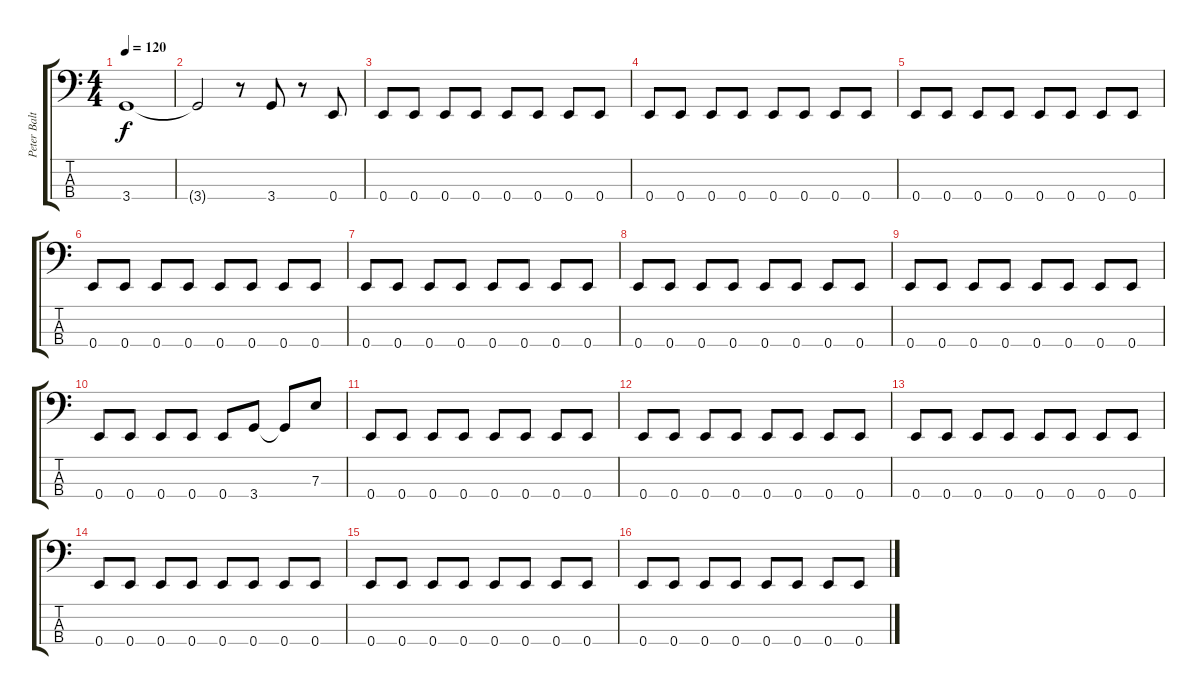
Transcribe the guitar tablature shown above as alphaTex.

\track ("Peter Baltes" "Peter Balt") {instrument electricbassfinger}
\staff {score tabs}
\tuning (G2 D2 A1 E1) {hide}
\ts (4 4)
\tempo 120
\clef f4
\ks c
3.4.1{dy f} |
3.4{t}.2 r.8 3.4.8 r.8 0.4.8 |
0.4.8 0.4.8 0.4.8 0.4.8 0.4.8 0.4.8 0.4.8 0.4.8 |
0.4.8 0.4.8 0.4.8 0.4.8 0.4.8 0.4.8 0.4.8 0.4.8 |
0.4.8 0.4.8 0.4.8 0.4.8 0.4.8 0.4.8 0.4.8 0.4.8 |
0.4.8 0.4.8 0.4.8 0.4.8 0.4.8 0.4.8 0.4.8 0.4.8 |
0.4.8 0.4.8 0.4.8 0.4.8 0.4.8 0.4.8 0.4.8 0.4.8 |
0.4.8 0.4.8 0.4.8 0.4.8 0.4.8 0.4.8 0.4.8 0.4.8 |
0.4.8 0.4.8 0.4.8 0.4.8 0.4.8 0.4.8 0.4.8 0.4.8 |
0.4.8 0.4.8 0.4.8 0.4.8 0.4.8 3.4.8 3.4{t}.8 7.3.8 |
0.4.8 0.4.8 0.4.8 0.4.8 0.4.8 0.4.8 0.4.8 0.4.8 |
0.4.8 0.4.8 0.4.8 0.4.8 0.4.8 0.4.8 0.4.8 0.4.8 |
0.4.8 0.4.8 0.4.8 0.4.8 0.4.8 0.4.8 0.4.8 0.4.8 |
0.4.8 0.4.8 0.4.8 0.4.8 0.4.8 0.4.8 0.4.8 0.4.8 |
0.4.8 0.4.8 0.4.8 0.4.8 0.4.8 0.4.8 0.4.8 0.4.8 |
0.4.8 0.4.8 0.4.8 0.4.8 0.4.8 0.4.8 0.4.8 0.4.8
